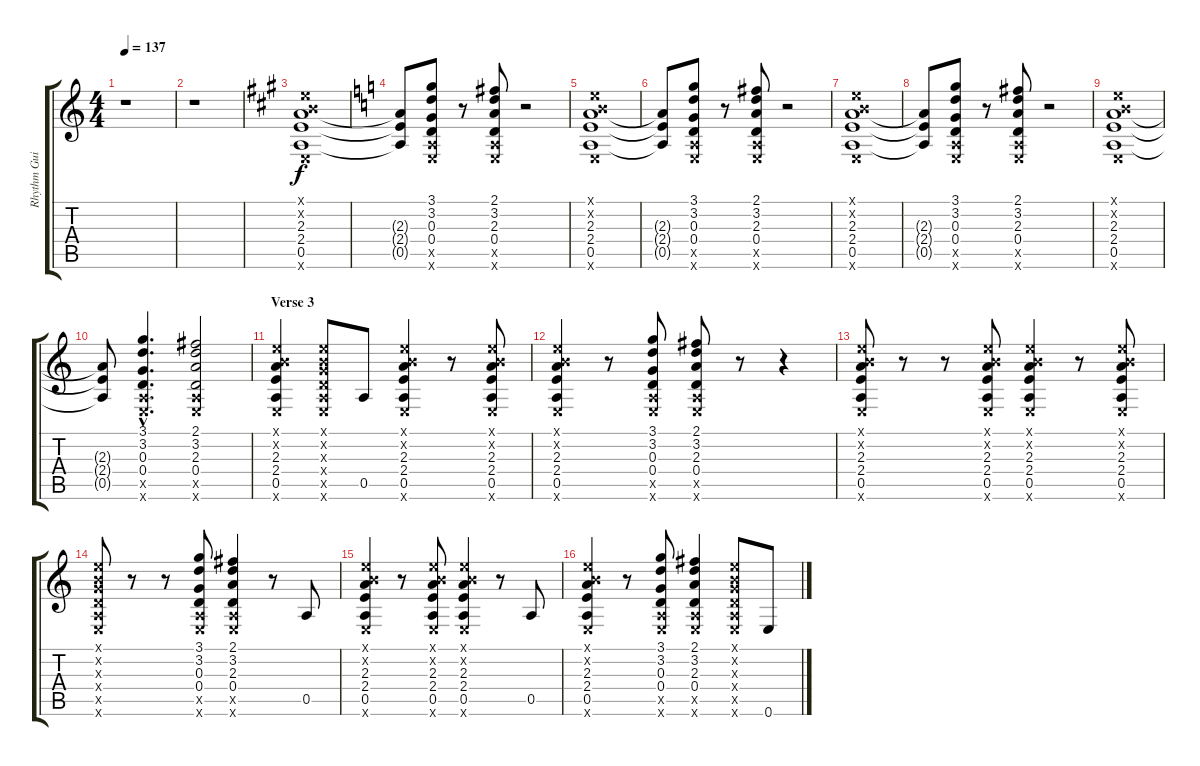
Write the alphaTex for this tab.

\track ("Rhythm Guitar" "Rhythm Gui") {instrument acousticguitarsteel}
\staff {score tabs}
\tuning (E4 B3 G3 D3 A2 E2) {hide}
\ts (4 4)
\tempo 137
\clef g2
\ks c
r.1{dy mp} |
r.1 |
\ks a
(0.1{x} 0.2{x} 2.3 2.4 0.5 0.6{x}).1{dy f} |
\ks c
(2.3{t} 2.4{t} 0.5{t}).8 (3.1 3.2 0.3 0.4 0.5{x} 0.6{x}).8 r.8 (2.1 3.2 2.3 0.4 0.5{x} 0.6{x}).8 r.2 |
(0.1{x} 0.2{x} 2.3 2.4 0.5 0.6{x}).1 |
(2.3{t} 2.4{t} 0.5{t}).8 (3.1 3.2 0.3 0.4 0.5{x} 0.6{x}).8 r.8 (2.1 3.2 2.3 0.4 0.5{x} 0.6{x}).8 r.2 |
(0.1{x} 0.2{x} 2.3 2.4 0.5 0.6{x}).1 |
(2.3{t} 2.4{t} 0.5{t}).8 (3.1 3.2 0.3 0.4 0.5{x} 0.6{x}).8 r.8 (2.1 3.2 2.3 0.4 0.5{x} 0.6{x}).8 r.2 |
(0.1{x} 0.2{x} 2.3 2.4 0.5 0.6{x}).1 |
(2.3{t} 2.4{t} 0.5{t}).8 (3.1{hac} 3.2{hac} 0.3{hac} 0.4{hac} 0.5{hac x} 0.6{hac x}).4{d} (2.1 3.2 2.3 0.4 0.5{x} 0.6{x}).2 |
\section ("" "Verse 3")
(0.1{x} 0.2{x} 2.3 2.4 0.5 0.6{x}).4 (0.1{x} 0.2{x} 0.3{x} 0.4{x} 0.5{x} 0.6{x}).8 0.5.8 (0.1{x} 0.2{x} 2.3 2.4 0.5 0.6{x}).4 r.8 (0.1{x} 0.2{x} 2.3 2.4 0.5 0.6{x}).8 |
(0.1{x} 0.2{x} 2.3 2.4 0.5 0.6{x}).4 r.8 (3.1 3.2 0.3 0.4 0.5{x} 0.6{x}).8 (2.1 3.2 2.3 0.4 0.5{x} 0.6{x}).8 r.8 r.4 |
(0.1{x} 0.2{x} 2.3 2.4 0.5 0.6{x}).8 r.8 r.8 (0.1{x} 0.2{x} 2.3 2.4 0.5 0.6{x}).8 (0.1{x} 0.2{x} 2.3 2.4 0.5 0.6{x}).4 r.8 (0.1{x} 0.2{x} 2.3 2.4 0.5 0.6{x}).8 |
(0.1{x} 0.2{x} 0.3{x} 0.4{x} 0.5{x} 0.6{x}).8 r.8 r.8 (3.1 3.2 0.3 0.4 0.5{x} 0.6{x}).8 (2.1 3.2 2.3 0.4 0.5{x} 0.6{x}).4 r.8 0.5.8 |
(0.1{x} 0.2{x} 2.3 2.4 0.5 0.6{x}).4 r.8 (0.1{x} 0.2{x} 2.3 2.4 0.5 0.6{x}).8 (0.1{x} 0.2{x} 2.3 2.4 0.5 0.6{x}).4 r.8 0.5.8 |
(0.1{x} 0.2{x} 2.3 2.4 0.5 0.6{x}).4 r.8 (3.1 3.2 0.3 0.4 0.5{x} 0.6{x}).8 (2.1 3.2 2.3 0.4 0.5{x} 0.6{x}).4 (0.1{x} 0.2{x} 0.3{x} 0.4{x} 0.5{x} 0.6{x}).8 0.6.8
